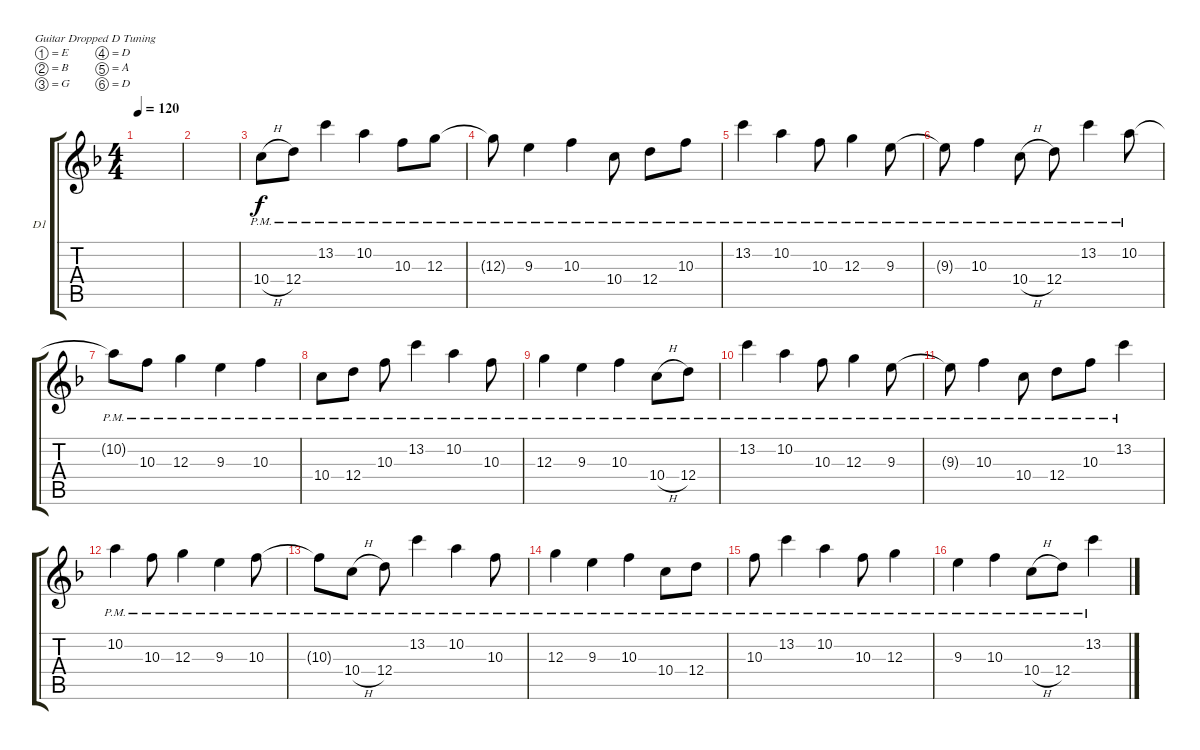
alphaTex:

\defaultSystemsLayout 4
\bracketExtendMode groupsimilarinstruments
\firstSystemTrackNameOrientation horizontal
\otherSystemsTrackNameOrientation horizontal
\track ("Distortion 1" "D1") {instrument distortionguitar}
\staff {score tabs}
\tuning (E4 B3 G3 D3 A2 D2)
\ts (4 4)
\tempo 120
\clef g2
\ks f
|
|
10.4{h pm}.8 12.4{pm}.8 13.2{pm}.4 10.2{pm}.4 10.3{pm}.8 12.3{pm}.8 |
12.3{pm t}.8 9.3{pm}.4 10.3{pm}.4 10.4{pm}.8 12.4{pm}.8 10.3{pm}.8 |
13.2{pm}.4 10.2{pm}.4 10.3{pm}.8 12.3{pm}.4 9.3{pm}.8 |
9.3{pm t}.8 10.3{pm}.4 10.4{h pm}.8 12.4{pm}.8 13.2{pm}.4 10.2{pm}.8 |
10.2{pm t}.8 10.3{pm}.8 12.3{pm}.4 9.3{pm}.4 10.3{pm}.4 |
10.4{pm}.8 12.4{pm}.8 10.3{pm}.8 13.2{pm}.4 10.2{pm}.4 10.3{pm}.8 |
12.3{pm}.4 9.3{pm}.4 10.3{pm}.4 10.4{h pm}.8 12.4{pm}.8 |
13.2{pm}.4 10.2{pm}.4 10.3{pm}.8 12.3{pm}.4 9.3{pm}.8 |
9.3{pm t}.8 10.3{pm}.4 10.4{pm}.8 12.4{pm}.8 10.3{pm}.8 13.2{pm}.4 |
10.2{pm}.4 10.3{pm}.8 12.3{pm}.4 9.3{pm}.4 10.3{pm}.8 |
10.3{pm t}.8 10.4{h pm}.8 12.4{pm}.8 13.2{pm}.4 10.2{pm}.4 10.3{pm}.8 |
12.3{pm}.4 9.3{pm}.4 10.3{pm}.4 10.4{pm}.8 12.4{pm}.8 |
10.3{pm}.8 13.2{pm}.4 10.2{pm}.4 10.3{pm}.8 12.3{pm}.4 |
9.3{pm}.4 10.3{pm}.4 10.4{h pm}.8 12.4{pm}.8 13.2{pm}.4
